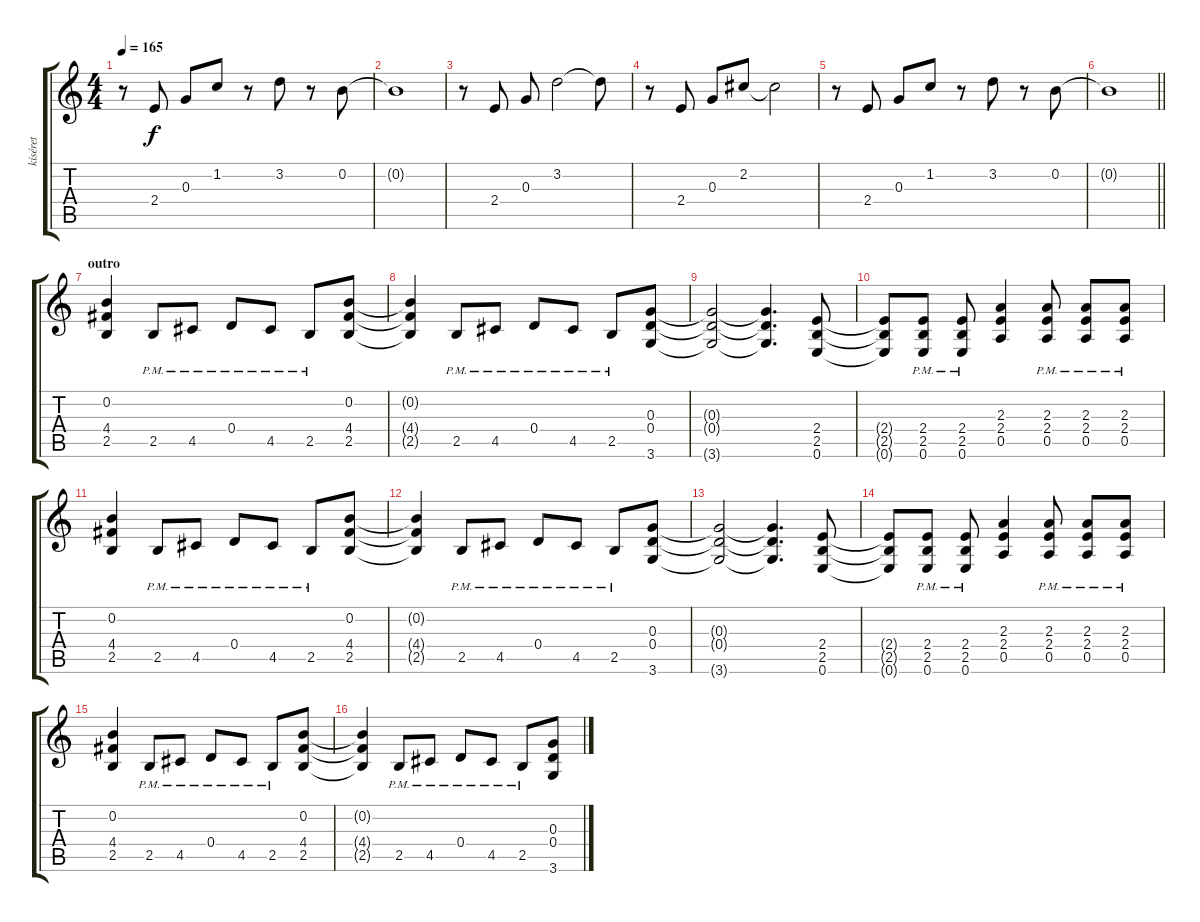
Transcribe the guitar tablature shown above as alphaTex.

\track ("kíséret" "kíséret") {instrument distortionguitar}
\staff {score tabs}
\tuning (E4 B3 G3 D3 A2 E2) {hide}
\ts (4 4)
\tempo 165
\clef g2
\ks c
r.8{dy f} 2.4.8 0.3.8 1.2.8 r.8 3.2.8 r.8 0.2.8 |
0.2{t}.1 |
r.8 2.4.8 0.3.8 3.2.2 3.2{t}.8 |
r.8 2.4.8 0.3.8 2.2.8 2.2{t}.2 |
r.8 2.4.8 0.3.8 1.2.8 r.8 3.2.8 r.8 0.2.8 |
\barLineRight lightlight
0.2{t}.1 |
\section ("" "outro")
(0.2 4.4 2.5).4{instrument distortionguitar} 2.5{pm}.8 4.5{pm}.8 0.4{pm}.8 4.5{pm}.8 2.5{pm}.8 (0.2 4.4 2.5).8 |
(0.2{t} 4.4{t} 2.5{t}).4 2.5{pm}.8 4.5{pm}.8 0.4{pm}.8 4.5{pm}.8 2.5{pm}.8 (0.3 0.4 3.6).8 |
(0.3{t} 0.4{t} 3.6{t}).2 (0.3{t} 0.4{t} 3.6{t}).4{d} (2.4 2.5 0.6).8 |
(2.4{t} 2.5{t} 0.6{t}).8 (2.4{pm} 2.5{pm} 0.6{pm}).8 (2.4{pm} 2.5{pm} 0.6{pm}).8 (2.3 2.4 0.5).4 (2.3{pm} 2.4{pm} 0.5{pm}).8 (2.3{pm} 2.4{pm} 0.5{pm}).8 (2.3{pm} 2.4{pm} 0.5{pm}).8 |
(0.2 4.4 2.5).4 2.5{pm}.8 4.5{pm}.8 0.4{pm}.8 4.5{pm}.8 2.5{pm}.8 (0.2 4.4 2.5).8 |
(0.2{t} 4.4{t} 2.5{t}).4 2.5{pm}.8 4.5{pm}.8 0.4{pm}.8 4.5{pm}.8 2.5{pm}.8 (0.3 0.4 3.6).8 |
(0.3{t} 0.4{t} 3.6{t}).2 (0.3{t} 0.4{t} 3.6{t}).4{d} (2.4 2.5 0.6).8 |
(2.4{t} 2.5{t} 0.6{t}).8 (2.4{pm} 2.5{pm} 0.6{pm}).8 (2.4{pm} 2.5{pm} 0.6{pm}).8 (2.3 2.4 0.5).4 (2.3{pm} 2.4{pm} 0.5{pm}).8 (2.3{pm} 2.4{pm} 0.5{pm}).8 (2.3{pm} 2.4{pm} 0.5{pm}).8 |
(0.2 4.4 2.5).4 2.5{pm}.8 4.5{pm}.8 0.4{pm}.8 4.5{pm}.8 2.5{pm}.8 (0.2 4.4 2.5).8 |
(0.2{t} 4.4{t} 2.5{t}).4 2.5{pm}.8 4.5{pm}.8 0.4{pm}.8 4.5{pm}.8 2.5{pm}.8 (0.3 0.4 3.6).8
